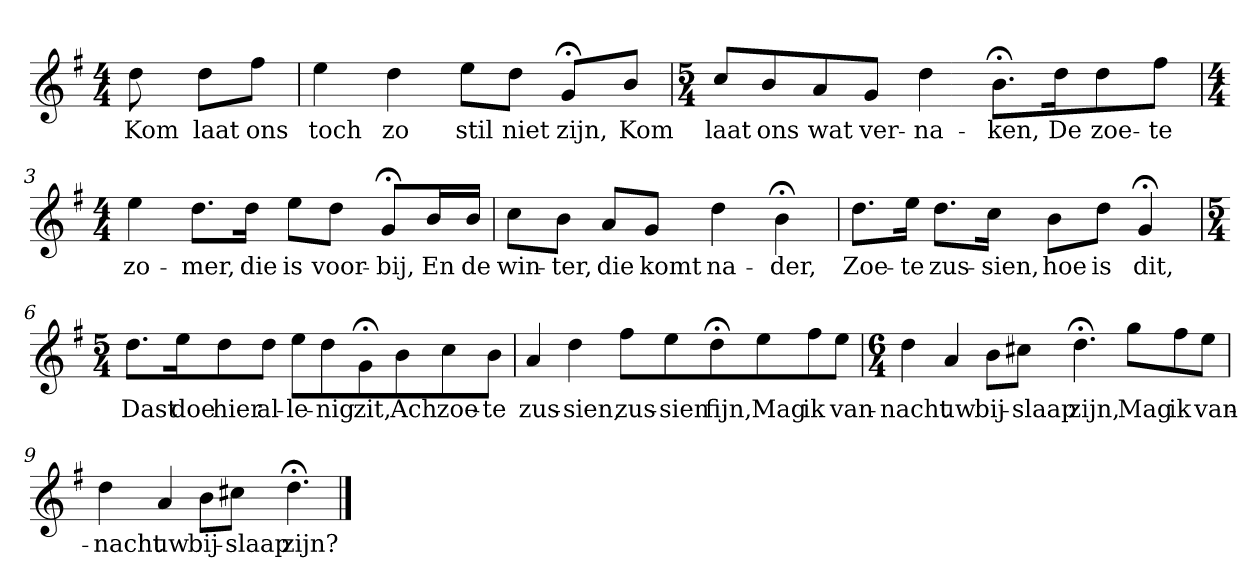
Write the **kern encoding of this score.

**kern	**text
*part1	*part1
*staff1	*staff1
*k[f#]	*
*G:	*
*M4/4	*
*MM120	*
=	=
8dd	Kom
8ddL	laat
8ff#J	ons
=1	=1
4ee	toch
4dd	zo
8eeL	stil
8ddJ	niet
8g;<L	zijn,
8bJ	Kom
=2	=2
*M5/4	*
8ccL	laat
8b	ons
8a	wat
8gJ	ver-
4dd	-na-
8.b;<L	-ken,
16ddk	De
8dd	zoe-
8ff#J	-te
=3	=3
*M4/4	*
4ee	zo-
8.ddL	-mer,
16ddJk	die
8eeL	is
8ddJ	voor-
8g;<L	-bij,
16bL	En
16bJJ	de
=4	=4
8ccL	win-
8bJ	-ter,
8aL	die
8gJ	komt
4dd	na-
4b;<	-der,
=5	=5
8.ddL	Zoe-
16eeJk	-te
8.ddL	zus-
16ccJk	-sien,
8bL	hoe
8ddJ	is
4g;<	dit,
=6	=6
*M5/4	*
8.ddL	Dast
16eek	doe
8dd	hier
8ddJ	al-
8eeL	-le-
8dd	-nig
8g;<	zit,
8b	Ach
8cc	zoe-
8bJ	-te
=7	=7
4a	zus-
4dd	-sien,
8ff#L	zus-
8ee	-sien
8dd;<	fijn,
8ee	Mag
8ff#	ik
8eeJ	van-
=8	=8
*M6/4	*
4dd	-nacht
4a	uw
8bL	bij-
8cc#XJ	-slaap
4.dd;<	zijn,
8ggL	Mag
8ff#	ik
8eeJ	van-
=9	=9
4dd	-nacht
4a	uw
8bL	bij-
8cc#XJ	-slaap
4.dd;<	zijn?
==	==
*-	*-
